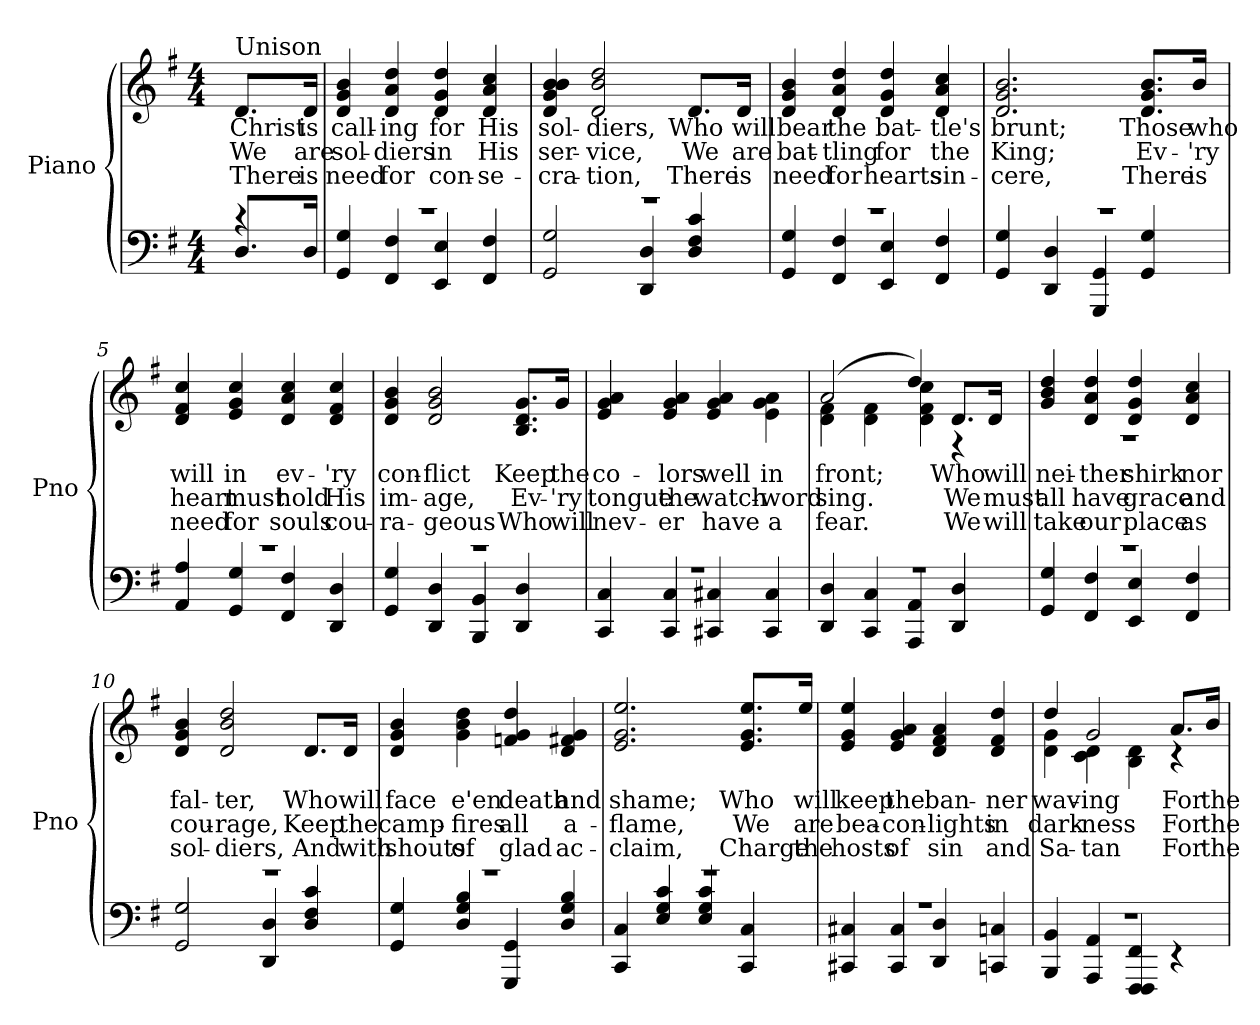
**kern	**kern	**text	**text	**text
*part1	*part1	*part1	*part1	*part1
*staff2	*staff1	*staff1	*staff1	*staff1
*I"Piano	*	*	*	*
*I'Pno	*	*	*	*
*clefF4	*clefG2	*	*	*
*k[f#]	*k[f#]	*	*	*
*G:	*G:	*	*	*
*M4/4	*M4/4	*	*	*
=	=	=	=	=
.	8qd/yy	1.	2.	3.
*^	*	*	*	*
!	!	!LO:TX:a:t=Unison	!	!	!
4r	8.D/L	8.d/L	Christ	We	There
.	16D/Jk	16d/Jk	is	are	is
=1	=1	=1	=1	=1	=1
1r	4GG/ 4G/	4d/ 4g/ 4b/	call-	sol-	need
.	4FF#/ 4F#/	4d/ 4a/ 4dd/	ing	diers	for
.	4EE/ 4E/	4d/ 4g/ 4dd/	for	in	con-
.	4FF#/ 4F#/	4d/ 4a/ 4cc/	His	His	se-
=2	=2	=2	=2	=2	=2
1r	2GG/ 2G/	4d/ 4g/ 4b/ 4b/	sol-	ser-	cra-
.	.	2d/ 2b/ 2dd/	diers,	vice,	tion,
.	4DD/ 4D/	.	.	.	.
.	4D/ 4F#/ 4c/	8.d/L	Who	We	There
.	.	16d/Jk	will	are	is
!!LO:LB:g=z
=3	=3	=3	=3	=3	=3
1r	4GG/ 4G/	4d/ 4g/ 4b/	bear	bat-	need
.	4FF#/ 4F#/	4d/ 4a/ 4dd/	the	tling	for
.	4EE/ 4E/	4d/ 4g/ 4dd/	bat-	for	hearts
.	4FF#/ 4F#/	4d/ 4a/ 4cc/	tle's	the	sin-
=4	=4	=4	=4	=4	=4
1r	4GG/ 4G/	2.d/ 2.g/ 2.b/	brunt;	King;	cere,
.	4DD/ 4D/	.	.	.	.
.	4GGG/ 4GG/	.	.	.	.
.	4GG/ 4G/	8.d/ 8.g/ 8.b/L	Those	Ev-	There
.	.	16b/Jk	who	'ry	is
!!LO:LB:g=z
=5	=5	=5	=5	=5	=5
1r	4AA/ 4A/	4d/ 4f#/ 4cc/	will	heart	need
.	4GG/ 4G/	4e/ 4g/ 4cc/	in	must	for
.	4FF#/ 4F#/	4d/ 4a/ 4cc/	ev-	hold	souls
.	4DD/ 4D/	4d/ 4f#/ 4cc/	'ry	His	cou-
=6	=6	=6	=6	=6	=6
1r	4GG/ 4G/	4d/ 4g/ 4b/	con-	im-	ra-
.	4DD/ 4D/	2d/ 2g/ 2b/	flict	age,	geous
.	4BBB/ 4BB/	.	.	.	.
.	4DD/ 4D/	8.B/ 8.d/ 8.g/L	Keep	Ev-	Who
.	.	16g/Jk	the	'ry	will
!!LO:PB:g=z
=7	=7	=7	=7	=7	=7
1r	4CC/ 4C/	4e/ 4g/ 4a/	co-	tongue	nev-
.	4CC/ 4C/	4e/ 4g/ 4a/	lors	the	er
.	4CC#X/ 4C#X/	4e/ 4g/ 4a/	well	watch-	have
.	4CC#/ 4C#/	4e\ 4g\ 4a\	in	word	a
=8	=8	=8	=8	=8	=8
*	*	*^	*	*	*
1r	4DD/ 4D/	(2a/	4d\ 4f#\	front;	sing.	fear.
.	4CC/ 4C/	.	4d\ 4f#\	.	.	.
.	4AAA/ 4AA/	4dd/)	4d\ 4f#\ 4cc\	.	.	.
.	4DD/ 4D/	8.d/L	4r	Who	We	We
.	.	16d/Jk	.	will	must	will
!!LO:LB:g=z	!!
=9	=9	=9	=9	=9	=9	=9
1r	4GG/ 4G/	4g/ 4b/ 4dd/	1r	nei-	all	take
.	4FF#/ 4F#/	4d/ 4a/ 4dd/	.	ther	have	our
.	4EE/ 4E/	4d/ 4g/ 4dd/	.	shirk	grace	place
.	4FF#/ 4F#/	4d/ 4a/ 4cc/	.	nor	and	as
*	*	*v	*v	*	*	*
=10	=10	=10	=10	=10	=10
1r	2GG/ 2G/	4d/ 4g/ 4b/	fal-	cou-	sol-
.	.	2d/ 2b/ 2dd/	ter,	rage,	diers,
.	4DD/ 4D/	.	.	.	.
.	4D/ 4F#/ 4c/	8.d/L	Who	Keep	And
.	.	16d/Jk	will	the	with
!!LO:LB:g=z
=11	=11	=11	=11	=11	=11
1r	4GG/ 4G/	4d/ 4g/ 4b/	face	camp-	shouts
.	4D/ 4G/ 4B/	4g\ 4b\ 4dd\	e'en	fires	of
.	4GGG/ 4GG/	4fn/ 4g/ 4dd/	death	all	glad
.	4D/ 4G/ 4B/	4d/ 4f#X/ 4g/	and	a-	ac-
=12	=12	=12	=12	=12	=12
1r	4CC/ 4C/	2.e/ 2.g/ 2.ee/	shame;	flame,	claim,
.	4E/ 4G/ 4c/	.	.	.	.
.	4E/ 4G/ 4c/	.	.	.	.
.	4CC/ 4C/	8.e/ 8.g/ 8.ee/L	Who	We	Charge
.	.	16ee/Jk	will	are	the
!!LO:LB:g=z
=13	=13	=13	=13	=13	=13
1r	4CC#X/ 4C#X/	4e/ 4g/ 4ee/	keep	bea-	hosts
.	4CC#/ 4C#/	4e/ 4g/ 4a/	the	con-	of
.	4DD/ 4D/	4d/ 4f#/ 4a/	ban-	lights	sin
.	4CCn/ 4Cn/	4d/ 4f#/ 4dd/	ner	in	and
=14	=14	=14	=14	=14	=14
*	*	*^	*	*	*
1r	4BBB/ 4BB/	4dd/	4d\ 4g\	wav-	dark-	Sa-
.	4AAA/ 4AA/	2g/	4c\ 4d\	ing	ness	tan
.	4FFF#/ 4FFF#/ 4FF#/	.	4B\ 4d\	.	.	.
.	4r	8.a/L	4r	For	For	For
.	.	16b/Jk	.	the	the	the
*v	*v	*	*	*	*	*
*	*v	*v	*	*	*
=	=	=	=	=
*-	*-	*-	*-	*-
